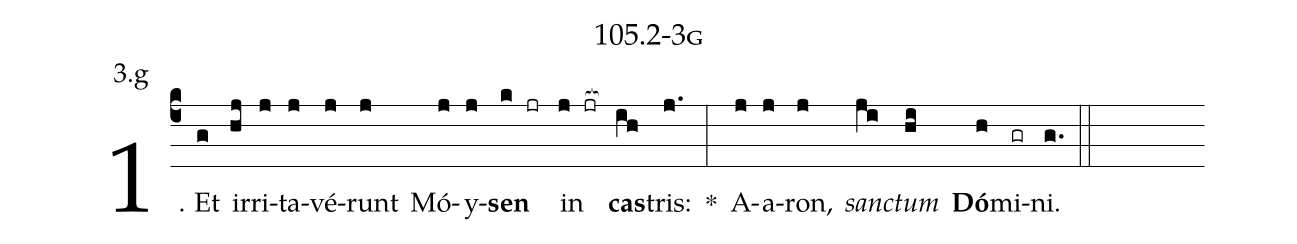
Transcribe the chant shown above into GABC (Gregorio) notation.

name: 105.2-3g;
annotation: 3.g;
%%
(c4)1. Et(g) ir(hj)ri(j)ta(j)vé(j)runt(j) Mó(j)y(j)<b>sen</b>(k jr) in(j jr[ocb:1{]) <b>cas</b>(ih[ocb:0}])tris:(j.) *(:) A(j)a(j)ron,(j) <i>sanc</i>(ji)<i>tum</i>(hi) <b>Dó</b>(h)mi(gr)ni.(g.) (::)


%E(j) u(j) o(ji) u(hi) a(h) e.(g.) (::)
